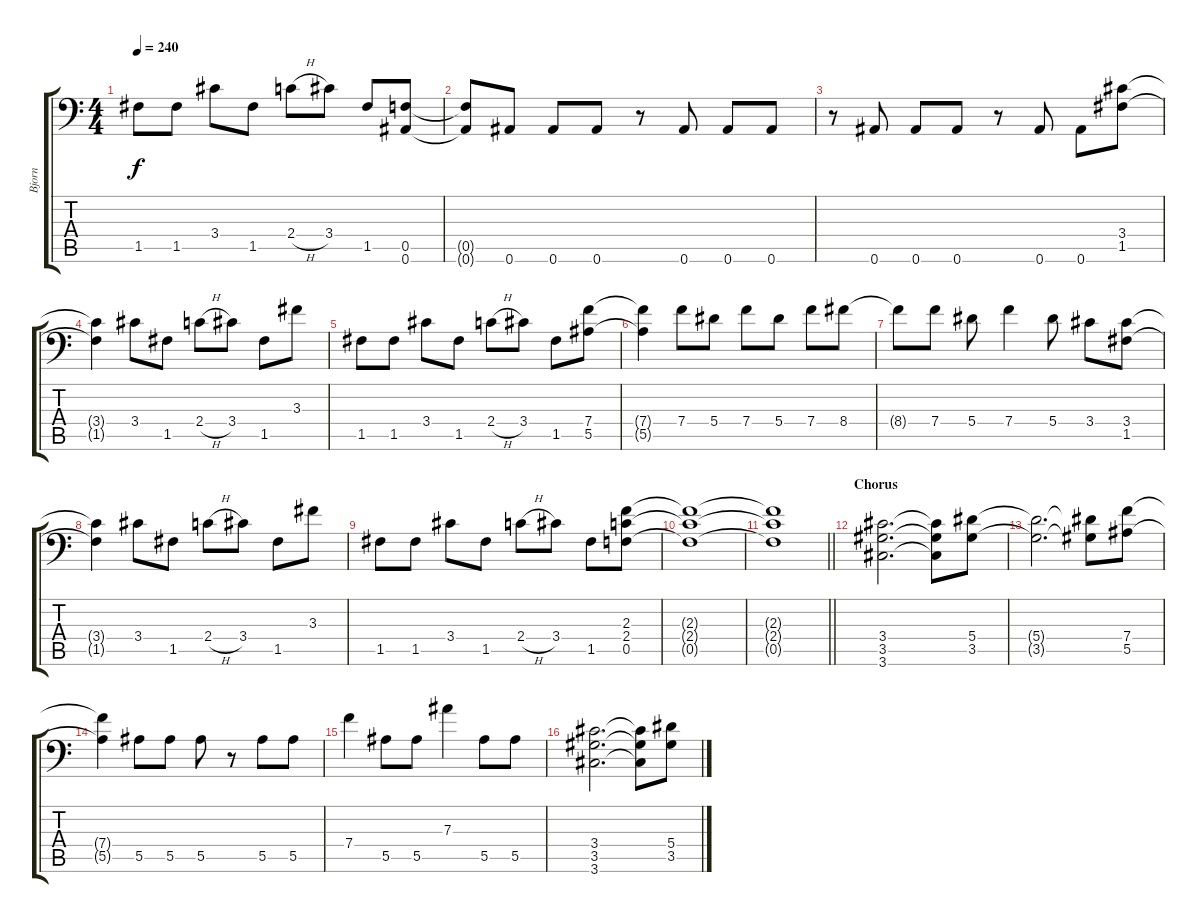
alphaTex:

\track ("Bjorn" "Bjorn") {instrument distortionguitar}
\staff {score tabs}
\tuning (C4 G3 Eb3 Bb2 F2 Bb1) {hide}
\ts (4 4)
\tempo 240
\clef f4
\ks c
1.5.8{dy f} 1.5.8 3.4.8 1.5.8 2.4{h}.8 3.4.8 1.5.8 (0.5 0.6).8 |
(0.5{t} 0.6{t}).8 0.6.8 0.6.8 0.6.8 r.8 0.6.8 0.6.8 0.6.8 |
r.8 0.6.8 0.6.8 0.6.8 r.8 0.6.8 0.6.8 (3.4 1.5).8 |
(3.4{t} 1.5{t}).4 3.4.8 1.5.8 2.4{h}.8 3.4.8 1.5.8 3.3.8 |
1.5.8 1.5.8 3.4.8 1.5.8 2.4{h}.8 3.4.8 1.5.8 (7.4 5.5).8 |
(7.4{t} 5.5{t}).4 7.4.8 5.4.8 7.4.8 5.4.8 7.4.8 8.4.8 |
8.4{t}.8 7.4.8 5.4.8 7.4.4 5.4.8 3.4.8 (3.4 1.5).8 |
(3.4{t} 1.5{t}).4 3.4.8 1.5.8 2.4{h}.8 3.4.8 1.5.8 3.3.8 |
1.5.8 1.5.8 3.4.8 1.5.8 2.4{h}.8 3.4.8 1.5.8 (2.3 2.4 0.5).8 |
(2.3{t} 2.4{t} 0.5{t}).1 |
\barLineRight lightlight
(2.3{t} 2.4{t} 0.5{t}).1 |
\section ("" "Chorus")
(3.4 3.5 3.6).2{d} (3.4{t} 3.5{t} 3.6{t}).8 (5.4 3.5).8 |
(5.4{t} 3.5{t}).2{d} (5.4{t} 3.5{t}).8 (7.4 5.5).8 |
(7.4{t} 5.5{t}).4 5.5.8 5.5.8 5.5.8 r.8 5.5.8 5.5.8 |
7.4.4 5.5.8 5.5.8 7.3.4 5.5.8 5.5.8 |
(3.4 3.5 3.6).2{d} (3.4{t} 3.5{t} 3.6{t}).8 (5.4 3.5).8
